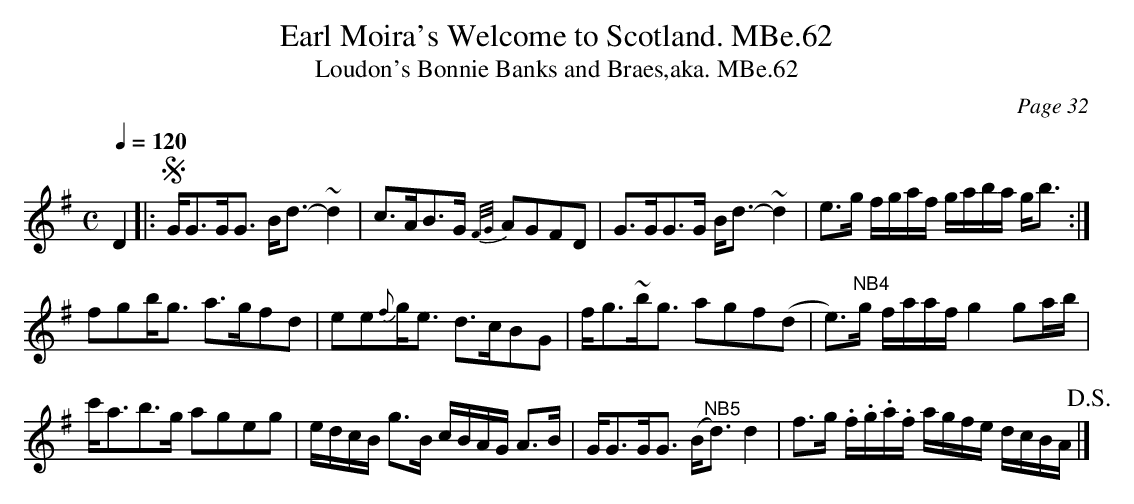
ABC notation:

X:1
C:Page 32
T:Earl Moira's Welcome to Scotland. MBe.62
T:Loudon's Bonnie Banks and Braes,aka. MBe.62
M:C
L:1/8
Q:1/4=120
K:G
D2|:!segno! G<GG<G B<d-~d2|c>AB>G {F/G/} AGFD|G>GG>G B<d-~d2|e>g f/g/a/f/ g/a/b/a/ g<b:|
fgb<g  a>gfd|ee{f}g<e d>cBG|f<g~b<g agf(d|e)>"^NB4"g f/a/a/f/ g2 ga/b/|
c'<ab>g ageg|e/d/c/B/ g>B c/B/A/G/ A>B|\
G<GG<G (B<"^NB5"d) d2|f>g .f/.g/.a/.f/ a/g/f/e/ d/c/B/A/!D.S.!|]
